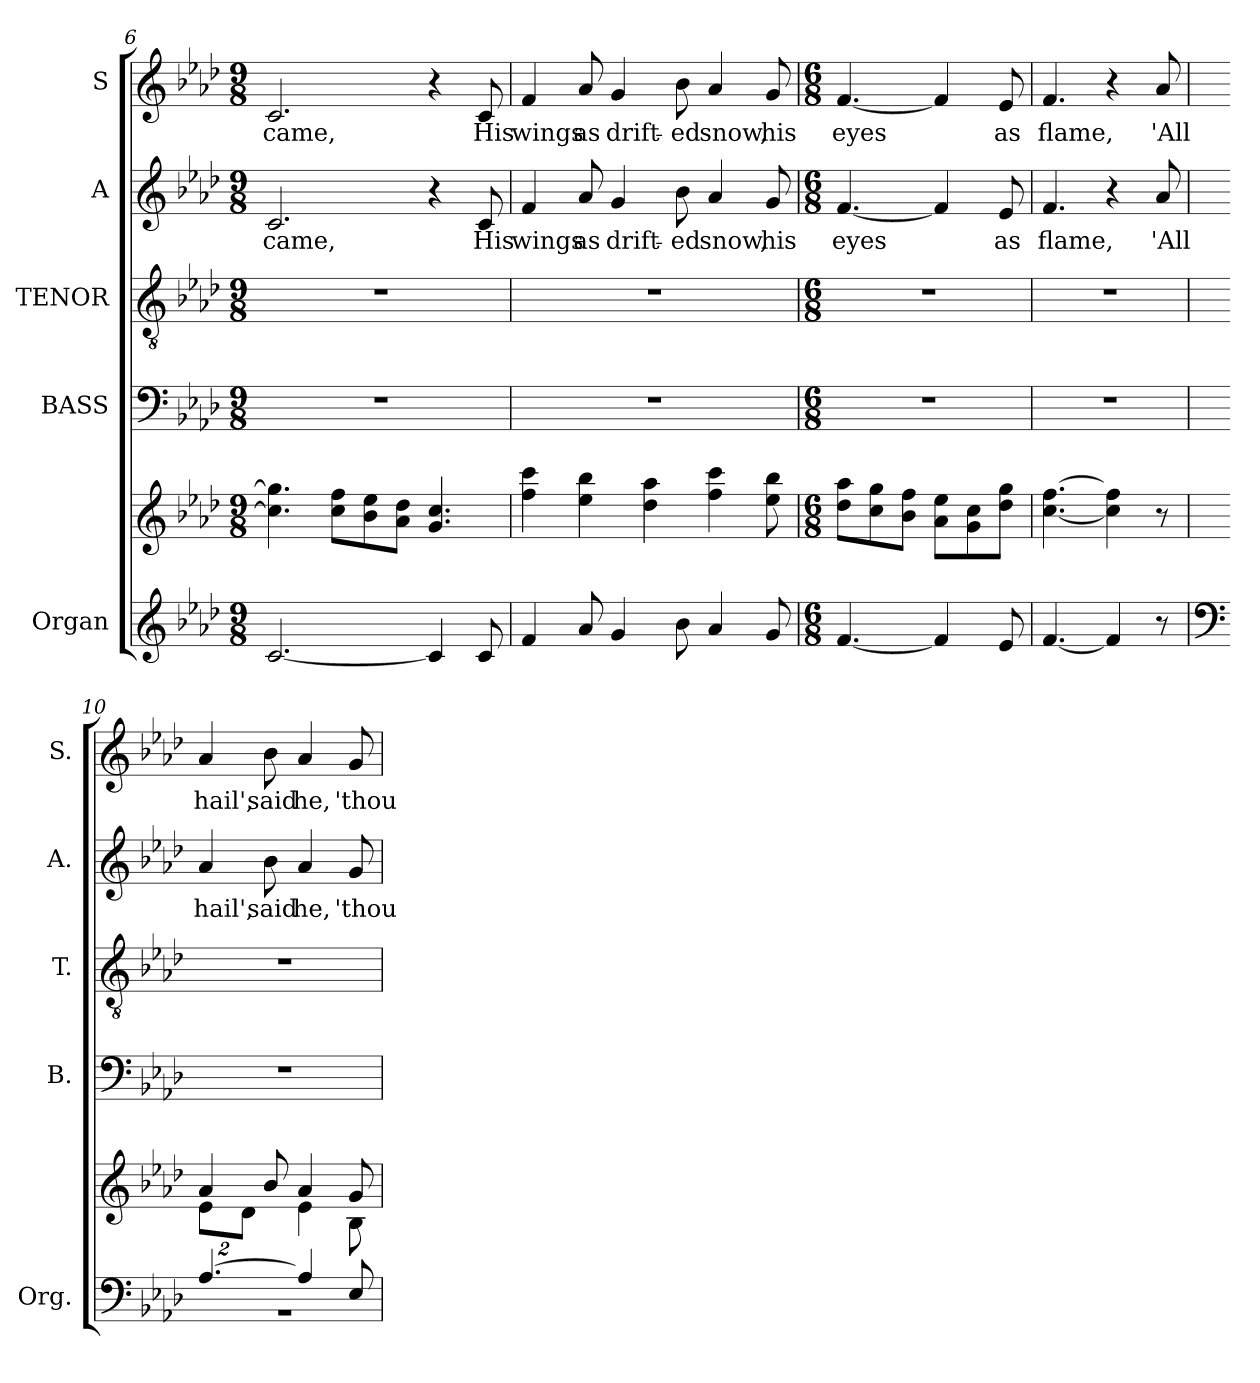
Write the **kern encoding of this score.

**kern	**kern	**kern	**kern	**kern	**text	**kern	**text
*part5	*part5	*part4	*part3	*part2	*part2	*part1	*part1
*staff6	*staff5	*staff4	*staff3	*staff2	*staff2	*staff1	*staff1
*I"Organ	*	*I"BASS	*I"TENOR	*I"A	*	*I"S	*
*I'Org.	*	*I'B.	*I'T.	*I'A.	*	*I'S.	*
*clefG2	*clefG2	*clefF4	*clefGv2	*clefG2	*	*clefG2	*
*	*	*	*ITrd7c12	*	*	*	*
*k[b-e-a-d-]	*k[b-e-a-d-]	*k[b-e-a-d-]	*k[b-e-a-d-]	*k[b-e-a-d-]	*	*k[b-e-a-d-]	*
*A-:	*A-:	*A-:	*A-:	*A-:	*	*A-:	*
*M9/8	*M9/8	*M9/8	*M9/8	*M9/8	*	*M9/8	*
=6	=6	=6	=6	=6	=6	=6	=6
!	!	!LO:N:vis=1	!LO:N:vis=1	!	!	!	!
!	!	!	!	!	!LO:LY:b:color=#000000	!	!
!	!	!	!	!	!	!	!LO:LY:b:color=#000000
[2.ci/	4.cci\] 4.ggi]	8%9r	8%9r	2.ci/	came,	2.ci/	came,
.	8cci\ 8ffiL	.	.	.	.	.	.
.	8b-i\ 8ee-i	.	.	.	.	.	.
.	8a-i\ 8dd-iJ	.	.	.	.	.	.
4ci/]	4.gi/ 4.cci	.	.	4r	.	4r	.
!	!	!	!	!	!LO:LY:b:color=#000000	!	!
!	!	!	!	!	!	!	!LO:LY:b:color=#000000
8ci/	.	.	.	8ci/	His	8ci/	His
=7	=7	=7	=7	=7	=7	=7	=7
!	!	!LO:N:vis=1	!LO:N:vis=1	!	!	!	!
!	!	!	!	!	!LO:LY:b:color=#000000	!	!
!	!	!	!	!	!	!	!LO:LY:b:color=#000000
4fi/	4ffi\ 4ccci	8%9r	8%9r	4fi/	wings	4fi/	wings
!	!	!	!	!	!LO:LY:b:color=#000000	!	!
!	!	!	!	!	!	!	!LO:LY:b:color=#000000
8a-i/	4ee-i\ 4bb-i	.	.	8a-i/	as	8a-i/	as
!	!	!	!	!	!LO:LY:b:color=#000000	!	!
!	!	!	!	!	!	!	!LO:LY:b:color=#000000
4gi/	.	.	.	4gi/	drift-	4gi/	drift-
.	4dd-i\ 4aa-i	.	.	.	.	.	.
!	!	!	!	!	!LO:LY:b:color=#000000	!	!
!	!	!	!	!	!	!	!LO:LY:b:color=#000000
8b-i\	.	.	.	8b-i\	-ed	8b-i\	-ed
!	!	!	!	!	!LO:LY:b:color=#000000	!	!
!	!	!	!	!	!	!	!LO:LY:b:color=#000000
4a-i/	4ffi\ 4ccci	.	.	4a-i/	snow,	4a-i/	snow,
!	!	!	!	!	!LO:LY:b:color=#000000	!	!
!	!	!	!	!	!	!	!LO:LY:b:color=#000000
8gi/	8ee-i\ 8bb-i	.	.	8gi/	his	8gi/	his
=8	=8	=8	=8	=8	=8	=8	=8
*M6/8	*M6/8	*M6/8	*M6/8	*M6/8	*	*M6/8	*
!	!	!LO:N:vis=1	!LO:N:vis=1	!	!	!	!
!	!	!	!	!	!LO:LY:b:color=#000000	!	!
!	!	!	!	!	!	!	!LO:LY:b:color=#000000
[4.fi/	8dd-i\ 8aa-iL	2.r	2.r	[4.fi/	eyes	[4.fi/	eyes
.	8cci\ 8ggi	.	.	.	.	.	.
.	8b-i\ 8ffiJ	.	.	.	.	.	.
4fi/]	8a-i\ 8ee-iL	.	.	4fi/]	.	4fi/]	.
.	8gi\ 8cci	.	.	.	.	.	.
!	!	!	!	!	!LO:LY:b:color=#000000	!	!
!	!	!	!	!	!	!	!LO:LY:b:color=#000000
8e-i/	8dd-i\ 8ggiJ	.	.	8e-i/	as	8e-i/	as
!!LO:LB:g=z
=9	=9	=9	=9	=9	=9	=9	=9
!	!	!LO:N:vis=1	!LO:N:vis=1	!	!	!	!
!	!	!	!	!	!LO:LY:b:color=#000000	!	!
!	!	!	!	!	!	!	!LO:LY:b:color=#000000
[4.fi/	[4.cci\ [4.ffi	2.r	2.r	4.fi/	flame,	4.fi/	flame,
4fi/]	4cci\] 4ffi]	.	.	4r	.	4r	.
!	!	!	!	!	!LO:LY:b:color=#000000	!	!
!	!	!	!	!	!	!	!LO:LY:b:color=#000000
8r	8r	.	.	8a-i/	'All	8a-i/	'All
=10	=10	=10	=10	=10	=10	=10	=10
*clefF4	*	*	*	*	*	*	*
*^	*^	*	*	*	*	*	*
*	*	*	*Xbrackettup	*	*	*	*	*	*
!	!	!	!	!LO:N:vis=1	!LO:N:vis=1	!	!	!	!
!	!	!	!	!	!	!	!LO:LY:b:color=#000000	!	!
!	!	!	!	!	!	!	!	!	!LO:LY:b:color=#000000
[4.A-i/	2.r	4a-i/	16%3e-i\L	2.r	2.r	4a-i/	hail',	4a-i/	hail',
.	.	.	16%3d-i\J	.	.	.	.	.	.
!	!	!	!	!	!	!	!LO:LY:b:color=#000000	!	!
!	!	!	!	!	!	!	!	!	!LO:LY:b:color=#000000
.	.	8b-i/	.	.	.	8b-i\	said	8b-i\	said
!	!	!	!	!	!	!	!LO:LY:b:color=#000000	!	!
!	!	!	!	!	!	!	!	!	!LO:LY:b:color=#000000
4A-i/]	.	4a-i/	4e-i\	.	.	4a-i/	he,	4a-i/	he,
!	!	!	!	!	!	!	!LO:LY:b:color=#000000	!	!
!	!	!	!	!	!	!	!	!	!LO:LY:b:color=#000000
8E-i/	.	8gi/	8B-i\	.	.	8gi/	'thou	8gi/	'thou
*v	*v	*	*	*	*	*	*	*	*
*	*v	*v	*	*	*	*	*	*
=	=	=	=	=	=	=	=
*-	*-	*-	*-	*-	*-	*-	*-
